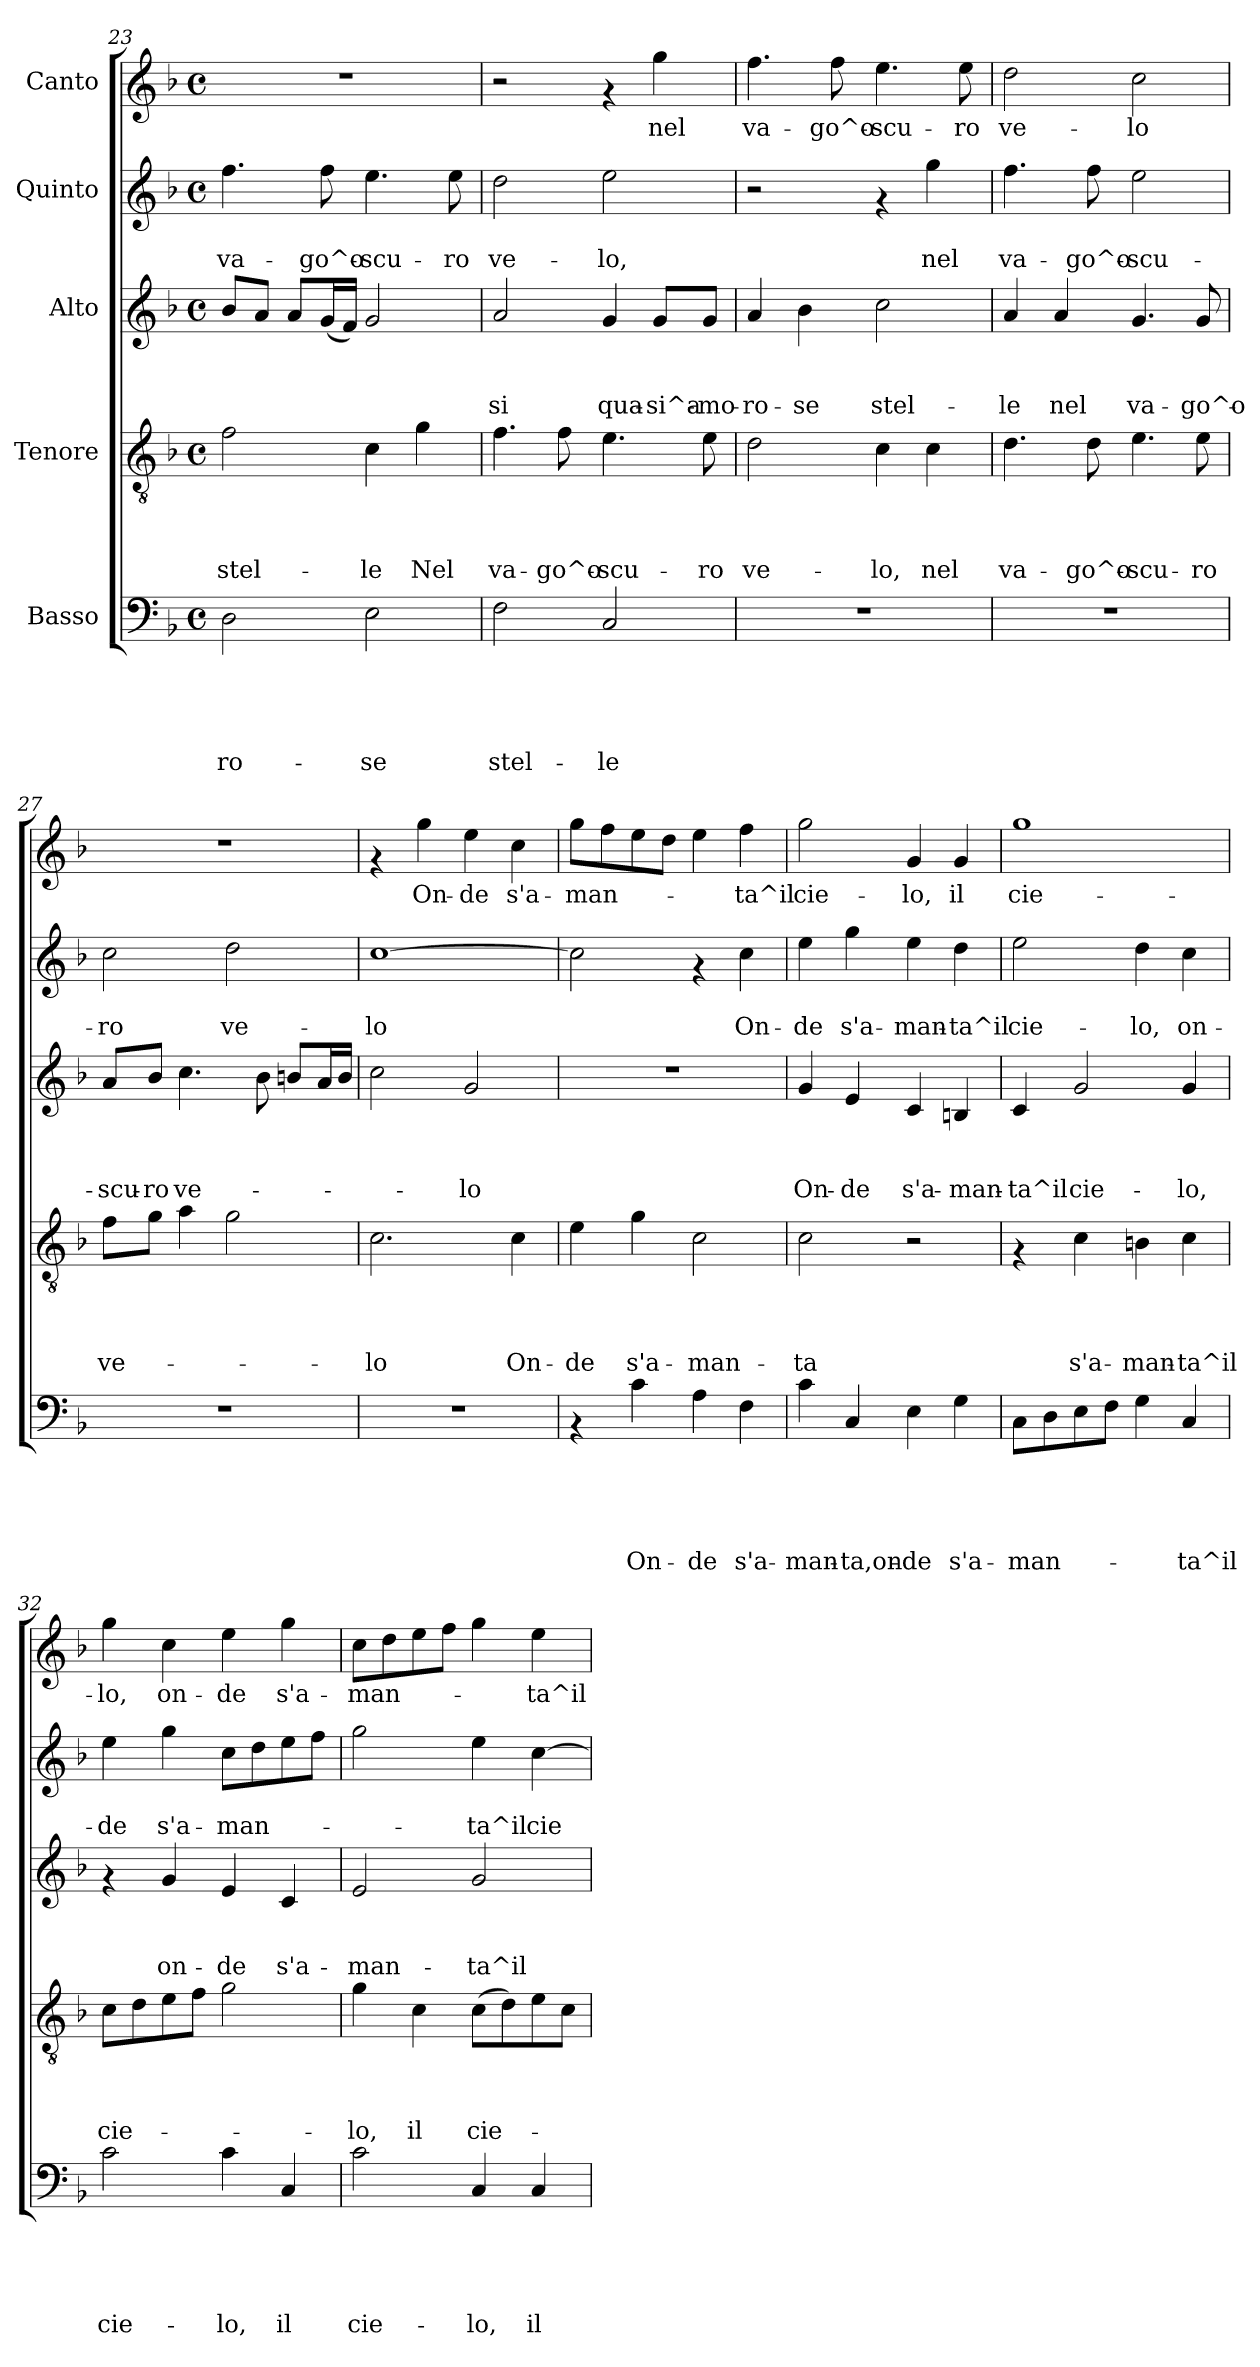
**kern	**text	**text	**text	**text	**text	**kern	**text	**text	**text	**text	**kern	**text	**text	**text	**kern	**text	**text	**kern	**text
*part5	*part5	*part5	*part5	*part5	*part5	*part4	*part4	*part4	*part4	*part4	*part3	*part3	*part3	*part3	*part2	*part2	*part2	*part1	*part1
*staff5	*staff5	*staff5	*staff5	*staff5	*staff5	*staff4	*staff4	*staff4	*staff4	*staff4	*staff3	*staff3	*staff3	*staff3	*staff2	*staff2	*staff2	*staff1	*staff1
*I"Basso	*	*	*	*	*	*I"Tenore	*	*	*	*	*I"Alto	*	*	*	*I"Quinto	*	*	*I"Canto	*
*clefF4	*	*	*	*	*	*clefGv2	*	*	*	*	*clefG2	*	*	*	*clefG2	*	*	*clefG2	*
*k[b-]	*	*	*	*	*	*k[b-]	*	*	*	*	*k[b-]	*	*	*	*k[b-]	*	*	*k[b-]	*
*F:	*	*	*	*	*	*F:	*	*	*	*	*F:	*	*	*	*F:	*	*	*F:	*
*M4/4	*	*	*	*	*	*M4/4	*	*	*	*	*M4/4	*	*	*	*M4/4	*	*	*M4/4	*
*met(c)	*	*	*	*	*	*met(c)	*	*	*	*	*met(c)	*	*	*	*met(c)	*	*	*met(c)	*
=23	=23	=23	=23	=23	=23	=23	=23	=23	=23	=23	=23	=23	=23	=23	=23	=23	=23	=23	=23
!	!	!	!	!	!LO:LY:b	!	!	!	!	!LO:LY:b	!	!	!	!	!	!	!LO:LY:b	!	!
2D\	.	.	.	.	-ro-	2f\	.	.	.	stel-	8b-/L	.	.	.	4.ff\	.	va-	1r	.
.	.	.	.	.	.	.	.	.	.	.	8a/J	.	.	.	.	.	.	.	.
.	.	.	.	.	.	.	.	.	.	.	8a/L	.	.	.	.	.	.	.	.
!	!	!	!	!	!	!	!	!	!	!	!	!	!	!	!	!	!LO:LY:b	!	!
.	.	.	.	.	.	.	.	.	.	.	(>16g/L	.	.	.	8ff\	.	-go^o-	.	.
.	.	.	.	.	.	.	.	.	.	.	16f/JJ)	.	.	.	.	.	.	.	.
!	!	!	!	!	!LO:LY:b	!	!	!	!	!LO:LY:b	!	!	!	!	!	!	!LO:LY:b	!	!
2E\	.	.	.	.	-se	4c\	.	.	.	-le	2g/	.	.	.	4.ee\	.	-scu-	.	.
!	!	!	!	!	!	!	!	!	!	!LO:LY:b	!	!	!	!	!	!	!	!	!
.	.	.	.	.	.	4g\	.	.	.	Nel	.	.	.	.	.	.	.	.	.
!	!	!	!	!	!	!	!	!	!	!	!	!	!	!	!	!	!LO:LY:b	!	!
.	.	.	.	.	.	.	.	.	.	.	.	.	.	.	8ee\	.	-ro	.	.
!!LO:PB:g=z
=24	=24	=24	=24	=24	=24	=24	=24	=24	=24	=24	=24	=24	=24	=24	=24	=24	=24	=24	=24
!	!	!	!	!	!LO:LY:b	!	!	!	!	!LO:LY:b	!	!	!	!LO:LY:b	!	!	!LO:LY:b	!	!
2F\	.	.	.	.	stel-	4.f\	.	.	.	va-	2a/	.	.	-si	2dd\	.	ve-	2r	.
!	!	!	!	!	!	!	!	!	!	!LO:LY:b	!	!	!	!	!	!	!	!	!
.	.	.	.	.	.	8f\	.	.	.	-go^o-	.	.	.	.	.	.	.	.	.
!	!	!	!	!	!LO:LY:b	!	!	!	!	!LO:LY:b	!	!	!	!LO:LY:b	!	!	!LO:LY:b	!	!
2C/	.	.	.	.	-le	4.e\	.	.	.	-scu-	4g/	.	.	qua-	2ee\	.	-lo,	4rf	.
!	!	!	!	!	!	!	!	!	!	!	!	!	!	!LO:LY:b	!	!	!	!	!LO:LY:b
.	.	.	.	.	.	.	.	.	.	.	8g/L	.	.	-si^a-	.	.	.	4gg\	nel
!	!	!	!	!	!	!	!	!	!	!LO:LY:b	!	!	!	!LO:LY:b	!	!	!	!	!
.	.	.	.	.	.	8e\	.	.	.	-ro	8g/J	.	.	-mo-	.	.	.	.	.
=25	=25	=25	=25	=25	=25	=25	=25	=25	=25	=25	=25	=25	=25	=25	=25	=25	=25	=25	=25
!	!	!	!	!	!	!	!	!	!	!LO:LY:b	!	!	!	!LO:LY:b	!	!	!	!	!LO:LY:b
1r	.	.	.	.	.	2d\	.	.	.	ve-	4a/	.	.	-ro-	2r	.	.	4.ff\	va-
!	!	!	!	!	!	!	!	!	!	!	!	!	!	!LO:LY:b	!	!	!	!	!
.	.	.	.	.	.	.	.	.	.	.	4b-\	.	.	-se	.	.	.	.	.
!	!	!	!	!	!	!	!	!	!	!	!	!	!	!	!	!	!	!	!LO:LY:b
.	.	.	.	.	.	.	.	.	.	.	.	.	.	.	.	.	.	8ff\	-go^o-
!	!	!	!	!	!	!	!	!	!	!LO:LY:b	!	!	!	!LO:LY:b	!	!	!	!	!LO:LY:b
.	.	.	.	.	.	4c\	.	.	.	-lo,	2cc\	.	.	stel-	4rf	.	.	4.ee\	-scu-
!	!	!	!	!	!	!	!	!	!	!LO:LY:b	!	!	!	!	!	!	!LO:LY:b	!	!
.	.	.	.	.	.	4c\	.	.	.	nel	.	.	.	.	4gg\	.	nel	.	.
!	!	!	!	!	!	!	!	!	!	!	!	!	!	!	!	!	!	!	!LO:LY:b
.	.	.	.	.	.	.	.	.	.	.	.	.	.	.	.	.	.	8ee\	-ro
=26	=26	=26	=26	=26	=26	=26	=26	=26	=26	=26	=26	=26	=26	=26	=26	=26	=26	=26	=26
!	!	!	!	!	!	!	!	!	!	!LO:LY:b	!	!	!	!LO:LY:b	!	!	!LO:LY:b	!	!LO:LY:b
1r	.	.	.	.	.	4.d\	.	.	.	va-	4a/	.	.	-le	4.ff\	.	va-	2dd\	ve-
!	!	!	!	!	!	!	!	!	!	!	!	!	!	!LO:LY:b	!	!	!	!	!
.	.	.	.	.	.	.	.	.	.	.	4a/	.	.	nel	.	.	.	.	.
!	!	!	!	!	!	!	!	!	!	!LO:LY:b	!	!	!	!	!	!	!LO:LY:b	!	!
.	.	.	.	.	.	8d\	.	.	.	-go^o-	.	.	.	.	8ff\	.	-go^o-	.	.
!	!	!	!	!	!	!	!	!	!	!LO:LY:b	!	!	!	!LO:LY:b	!	!	!LO:LY:b	!	!LO:LY:b
.	.	.	.	.	.	4.e\	.	.	.	-scu-	4.g/	.	.	va-	2ee\	.	-scu-	2cc\	-lo
!	!	!	!	!	!	!	!	!	!	!LO:LY:b	!	!	!	!LO:LY:b	!	!	!	!	!
.	.	.	.	.	.	8e\	.	.	.	-ro	8g/	.	.	-go^o-	.	.	.	.	.
=27	=27	=27	=27	=27	=27	=27	=27	=27	=27	=27	=27	=27	=27	=27	=27	=27	=27	=27	=27
!	!	!	!	!	!	!	!	!	!	!LO:LY:b	!	!	!	!LO:LY:b	!	!	!LO:LY:b	!	!
1r	.	.	.	.	.	8f\L	.	.	.	ve-	8a/L	.	.	-scu-	2cc\	.	-ro	1r	.
!	!	!	!	!	!	!	!	!	!	!	!	!	!	!LO:LY:b	!	!	!	!	!
.	.	.	.	.	.	8g\J	.	.	.	.	8b-/J	.	.	-ro	.	.	.	.	.
!	!	!	!	!	!	!	!	!	!	!	!	!	!	!LO:LY:b	!	!	!	!	!
.	.	.	.	.	.	4a\	.	.	.	.	4.cc\	.	.	ve-	.	.	.	.	.
!	!	!	!	!	!	!	!	!	!	!	!	!	!	!	!	!	!LO:LY:b	!	!
.	.	.	.	.	.	2g\	.	.	.	.	.	.	.	.	2dd\	.	ve-	.	.
.	.	.	.	.	.	.	.	.	.	.	8b-\	.	.	.	.	.	.	.	.
.	.	.	.	.	.	.	.	.	.	.	8bn/L	.	.	.	.	.	.	.	.
.	.	.	.	.	.	.	.	.	.	.	16a/L	.	.	.	.	.	.	.	.
.	.	.	.	.	.	.	.	.	.	.	16b/JJ	.	.	.	.	.	.	.	.
!!LO:PB:g=z
=28	=28	=28	=28	=28	=28	=28	=28	=28	=28	=28	=28	=28	=28	=28	=28	=28	=28	=28	=28
!	!	!	!	!	!	!	!	!	!	!LO:LY:b	!	!	!	!	!	!	!LO:LY:b	!	!
1r	.	.	.	.	.	2.c\	.	.	.	-lo	2cc\	.	.	.	[>1cc	.	-lo	4rf	.
!	!	!	!	!	!	!	!	!	!	!	!	!	!	!	!	!	!	!	!LO:LY:b
.	.	.	.	.	.	.	.	.	.	.	.	.	.	.	.	.	.	4gg\	On-
!	!	!	!	!	!	!	!	!	!	!	!	!	!	!LO:LY:b	!	!	!	!	!LO:LY:b
.	.	.	.	.	.	.	.	.	.	.	2g/	.	.	-lo	.	.	.	4ee\	-de
!	!	!	!	!	!	!	!	!	!	!LO:LY:b	!	!	!	!	!	!	!	!	!LO:LY:b
.	.	.	.	.	.	4c\	.	.	.	On-	.	.	.	.	.	.	.	4cc\	s'a-
=29	=29	=29	=29	=29	=29	=29	=29	=29	=29	=29	=29	=29	=29	=29	=29	=29	=29	=29	=29
!	!	!	!	!	!	!	!	!	!	!LO:LY:b	!	!	!	!	!	!	!	!	!LO:LY:b
4rAA	.	.	.	.	.	4e\	.	.	.	-de	1r	.	.	.	2cc\]	.	.	8gg\L	-man-
.	.	.	.	.	.	.	.	.	.	.	.	.	.	.	.	.	.	8ff\	.
!	!	!	!	!	!LO:LY:b	!	!	!	!	!LO:LY:b	!	!	!	!	!	!	!	!	!
4c\	.	.	.	.	On-	4g\	.	.	.	s'a-	.	.	.	.	.	.	.	8ee\	.
.	.	.	.	.	.	.	.	.	.	.	.	.	.	.	.	.	.	8dd\J	.
!	!	!	!	!	!LO:LY:b	!	!	!	!	!LO:LY:b	!	!	!	!	!	!	!	!	!
4A\	.	.	.	.	-de	2c\	.	.	.	-man-	.	.	.	.	4rf	.	.	4ee\	.
!	!	!	!	!	!LO:LY:b	!	!	!	!	!	!	!	!	!	!	!	!LO:LY:b	!	!LO:LY:b
4F\	.	.	.	.	s'a-	.	.	.	.	.	.	.	.	.	4cc\	.	On-	4ff\	-ta^il
=30	=30	=30	=30	=30	=30	=30	=30	=30	=30	=30	=30	=30	=30	=30	=30	=30	=30	=30	=30
!	!	!	!	!	!LO:LY:b	!	!	!	!	!LO:LY:b	!	!	!	!LO:LY:b	!	!	!LO:LY:b	!	!LO:LY:b
4c\	.	.	.	.	-man-	2c\	.	.	.	-ta	4g/	.	.	On-	4ee\	.	-de	2gg\	cie-
!	!	!	!	!	!LO:LY:b	!	!	!	!	!	!	!	!	!LO:LY:b	!	!	!LO:LY:b	!	!
4C/	.	.	.	.	-ta,on-	.	.	.	.	.	4e/	.	.	-de	4gg\	.	s'a-	.	.
!	!	!	!	!	!LO:LY:b	!	!	!	!	!	!	!	!	!LO:LY:b	!	!	!LO:LY:b	!	!LO:LY:b
4E\	.	.	.	.	-de	2r	.	.	.	.	4c/	.	.	s'a-	4ee\	.	-man-	4g/	-lo,
!	!	!	!	!	!LO:LY:b	!	!	!	!	!	!	!	!	!LO:LY:b	!	!	!LO:LY:b	!	!LO:LY:b
4G\	.	.	.	.	s'a-	.	.	.	.	.	4Bn/	.	.	-man-	4dd\	.	-ta^il	4g/	il
=31	=31	=31	=31	=31	=31	=31	=31	=31	=31	=31	=31	=31	=31	=31	=31	=31	=31	=31	=31
!	!	!	!	!	!LO:LY:b	!	!	!	!	!	!	!	!	!LO:LY:b	!	!	!LO:LY:b	!	!LO:LY:b
8C\L	.	.	.	.	-man-	4rF	.	.	.	.	4c/	.	.	-ta^il	2ee\	.	cie-	1gg	cie-
8D\	.	.	.	.	.	.	.	.	.	.	.	.	.	.	.	.	.	.	.
!	!	!	!	!	!	!	!	!	!	!LO:LY:b	!	!	!	!LO:LY:b	!	!	!	!	!
8E\	.	.	.	.	.	4c\	.	.	.	s'a-	2g/	.	.	cie-	.	.	.	.	.
8F\J	.	.	.	.	.	.	.	.	.	.	.	.	.	.	.	.	.	.	.
!	!	!	!	!	!	!	!	!	!	!LO:LY:b	!	!	!	!	!	!	!LO:LY:b	!	!
4G\	.	.	.	.	.	4Bn\	.	.	.	-man-	.	.	.	.	4dd\	.	-lo,	.	.
!	!	!	!	!	!LO:LY:b	!	!	!	!	!LO:LY:b	!	!	!	!LO:LY:b	!	!	!LO:LY:b	!	!
4C/	.	.	.	.	-ta^il	4c\	.	.	.	-ta^il	4g/	.	.	-lo,	4cc\	.	on-	.	.
=32	=32	=32	=32	=32	=32	=32	=32	=32	=32	=32	=32	=32	=32	=32	=32	=32	=32	=32	=32
!	!	!	!	!	!LO:LY:b	!	!	!	!	!LO:LY:b	!	!	!	!	!	!	!LO:LY:b	!	!LO:LY:b
2c\	.	.	.	.	cie-	8c\L	.	.	.	cie-	4rf	.	.	.	4ee\	.	-de	4gg\	-lo,
.	.	.	.	.	.	8d\	.	.	.	.	.	.	.	.	.	.	.	.	.
!	!	!	!	!	!	!	!	!	!	!	!	!	!	!LO:LY:b	!	!	!LO:LY:b	!	!LO:LY:b
.	.	.	.	.	.	8e\	.	.	.	.	4g/	.	.	on-	4gg\	.	s'a-	4cc\	on-
.	.	.	.	.	.	8f\J	.	.	.	.	.	.	.	.	.	.	.	.	.
!	!	!	!	!	!LO:LY:b	!	!	!	!	!	!	!	!	!LO:LY:b	!	!	!LO:LY:b	!	!LO:LY:b
4c\	.	.	.	.	-lo,	2g\	.	.	.	.	4e/	.	.	-de	8cc\L	.	-man-	4ee\	-de
.	.	.	.	.	.	.	.	.	.	.	.	.	.	.	8dd\	.	.	.	.
!	!	!	!	!	!LO:LY:b	!	!	!	!	!	!	!	!	!LO:LY:b	!	!	!	!	!LO:LY:b
4C/	.	.	.	.	il	.	.	.	.	.	4c/	.	.	s'a-	8ee\	.	.	4gg\	s'a-
.	.	.	.	.	.	.	.	.	.	.	.	.	.	.	8ff\J	.	.	.	.
!!LO:LB:g=z
=33	=33	=33	=33	=33	=33	=33	=33	=33	=33	=33	=33	=33	=33	=33	=33	=33	=33	=33	=33
!	!	!	!	!	!LO:LY:b	!	!	!	!	!LO:LY:b	!	!	!	!LO:LY:b	!	!	!	!	!LO:LY:b
2c\	.	.	.	.	cie-	4g\	.	.	.	-lo,	2e/	.	.	-man-	2gg\	.	.	8cc\L	-man-
.	.	.	.	.	.	.	.	.	.	.	.	.	.	.	.	.	.	8dd\	.
!	!	!	!	!	!	!	!	!	!	!LO:LY:b	!	!	!	!	!	!	!	!	!
.	.	.	.	.	.	4c\	.	.	.	il	.	.	.	.	.	.	.	8ee\	.
.	.	.	.	.	.	.	.	.	.	.	.	.	.	.	.	.	.	8ff\J	.
!	!	!	!	!	!LO:LY:b	!	!	!	!	!LO:LY:b	!	!	!	!LO:LY:b	!	!	!LO:LY:b	!	!
4C/	.	.	.	.	-lo,	(>8c\L	.	.	.	cie-	2g/	.	.	-ta^il	4ee\	.	-ta^il	4gg\	.
.	.	.	.	.	.	8d\)	.	.	.	.	.	.	.	.	.	.	.	.	.
!	!	!	!	!	!LO:LY:b	!	!	!	!	!	!	!	!	!	!	!	!LO:LY:b	!	!LO:LY:b
4C/	.	.	.	.	il	8e\	.	.	.	.	.	.	.	.	[>4cc\	.	cie-	4ee\	-ta^il
.	.	.	.	.	.	8c\J	.	.	.	.	.	.	.	.	.	.	.	.	.
=	=	=	=	=	=	=	=	=	=	=	=	=	=	=	=	=	=	=	=
*-	*-	*-	*-	*-	*-	*-	*-	*-	*-	*-	*-	*-	*-	*-	*-	*-	*-	*-	*-
